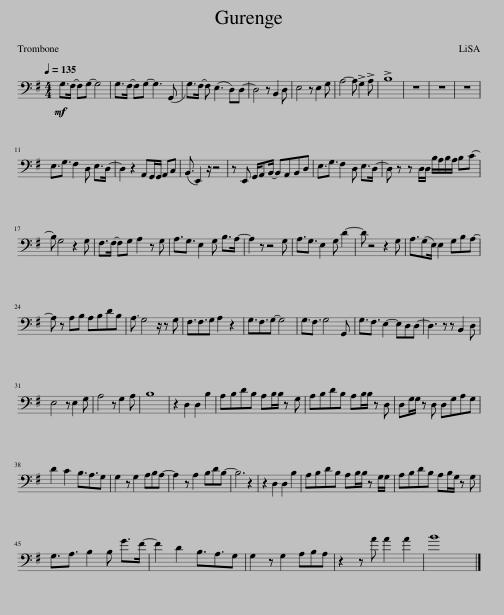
X:1
L:1/8
Q:1/4=135
M:4/4
I:linebreak $
K:G
V:1 bass
V:1
!mf! G,>F,- F,G,- G,4 | G,>F,- F,G,- G,3 (G,, | G,>)F,- F, (E,3 D,)D,- | D,4 z B,,2 D, | E,4 z E,2 G, | %5
 A,4- A, !>!G,2 !>!A, | !>!B,8 | z8 | z8 | z8 |$ %10
 E,3/2G,3/2 F,2 D, E,>D,- | D,2 z2 A,,G,,/G,,/ A,,C, | (B,,3/2 E,,2) z/ z4 | z E,, G,,/A,,B,,/- B,,A,,B,,D, | E,3/2G,3/2 F,2 D, E,>D,- | %15
 D, z z D,/D,/ B,/A,/B,/A,/ B,(C |$ B,) G,4 z2 G, | F,>F,- F,G, A,2 z G, | A,3/2G,3/2 E,2 G, B,>A,- | A,2 z z4 G, | %20
 A,3/2G,3/2 E,2 G, D2- | D z4 z2 G, | A,3/2(G,E,/) E,2 G,B,A,- |$ A, z A,B, A,B,DB, | A,3/2 G,4 z/ z G, | %25
 F,3/2F,3/2G, A,2 z2 | G,3/2F,3/2G,- G,4 | G,3/2F,3/2 G,4 G,, | G,3/2F,3/2 E,2- E,D,D,- | D,3 z z B,,2 D, |$ %30
 E,4 z E,2 G, | A,4 z G,2 A, | B,8 | z2 D,2 D,2 B,2 | A,B,DB, A,B,/B,/ z G, | %35
 A,B,DB, A,B,/B,/ z D, | D,G,/G,/ z D, D,G,A,G, |$ D2 C2 B,3/2A,3/2G, | G,2 z G,2 A,B,A,- | A,2 z A,2 B,DB,- | %40
 B,6 z2 | z2 D,2 D,2 B,2 | A,B,DB, A,B,/B,/ z G,/G,/ | A,B,DB, A,B,/G,/ z G, |$ G,3/2A,3/2 B,2 B, G>F- | %45
 F2 D2 B,3/2A,3/2G, | G,2 z G,2 A,B,A, | z2 z A A2 A2 | B8 |] %49
